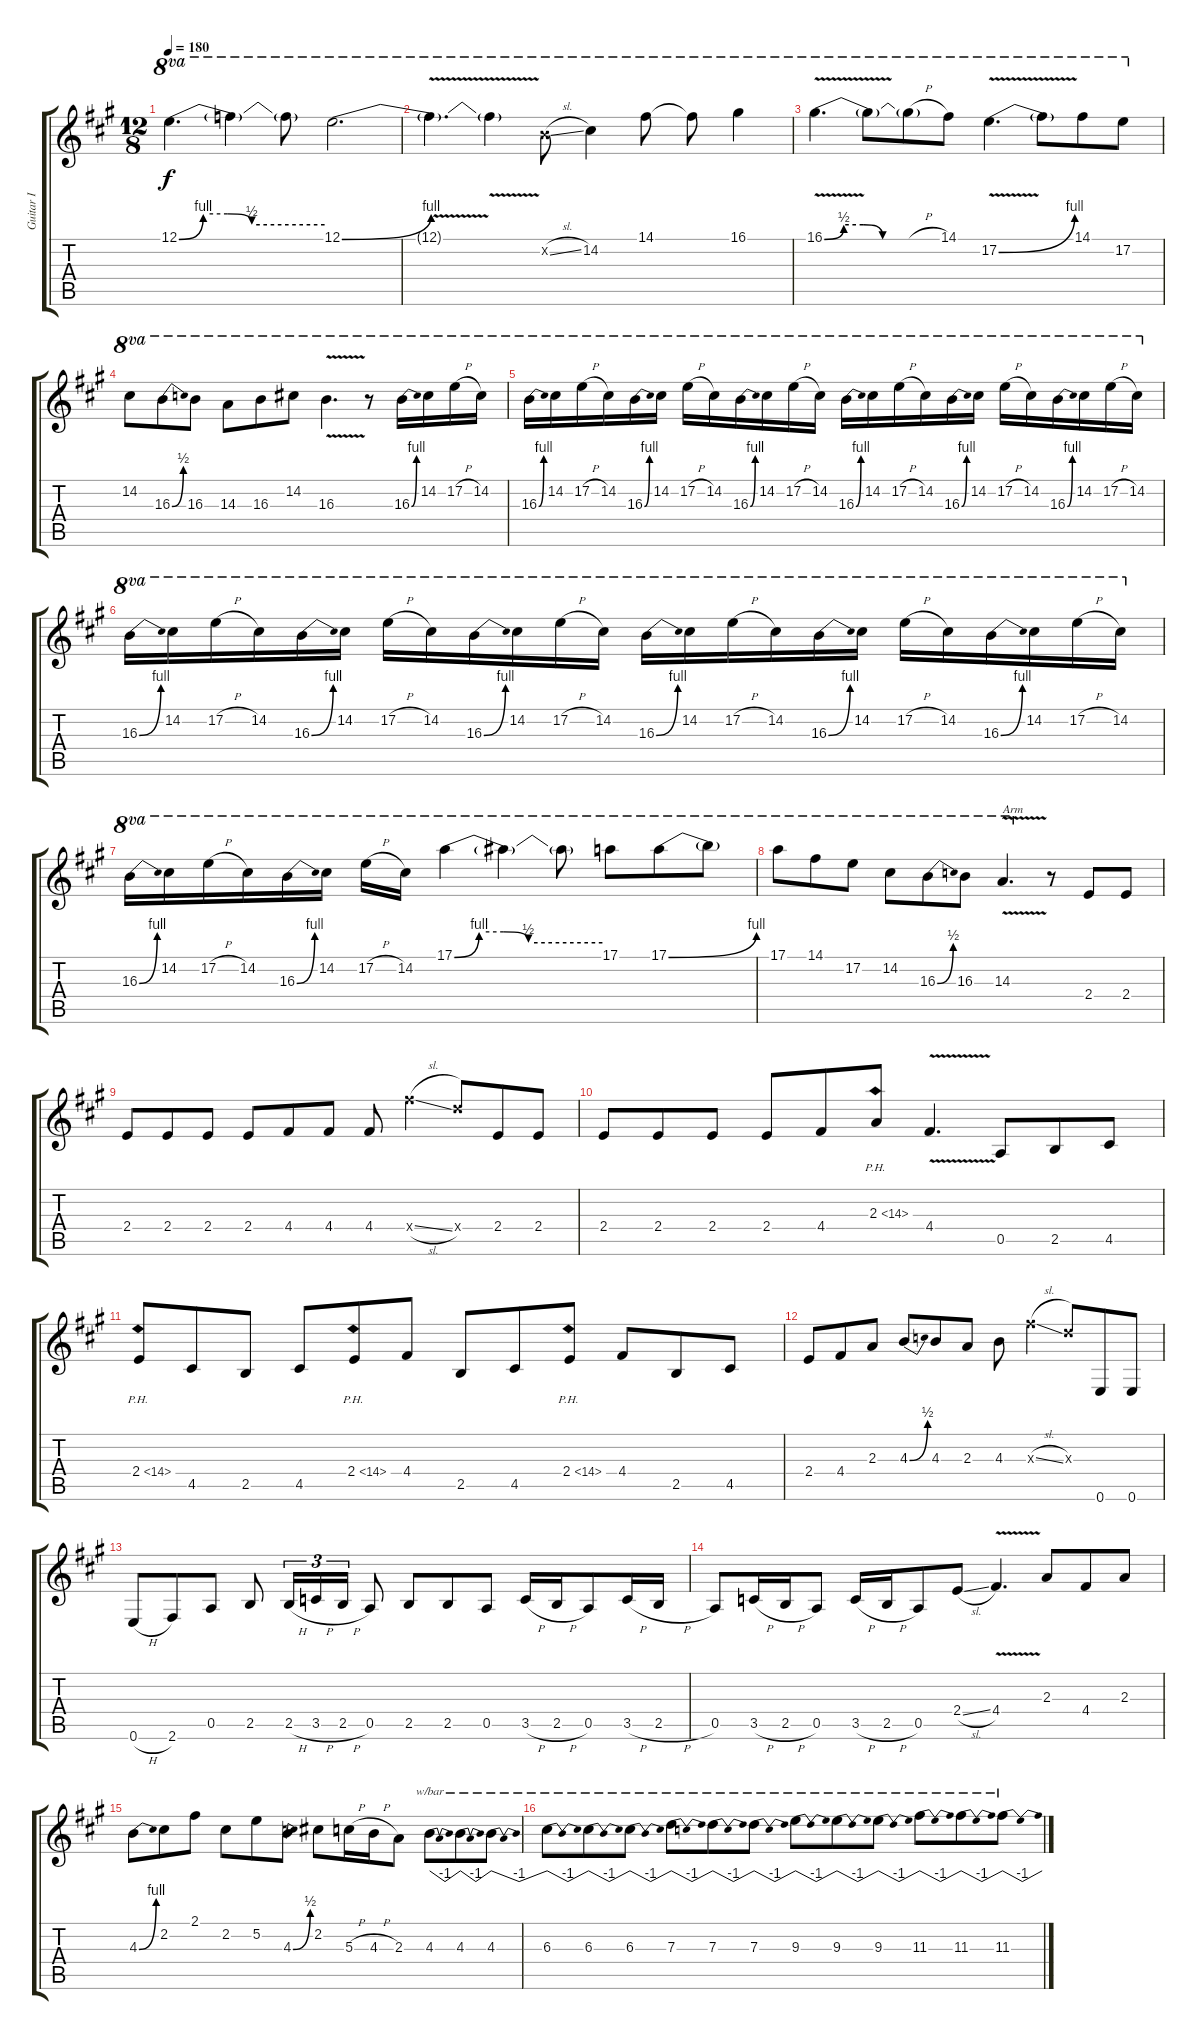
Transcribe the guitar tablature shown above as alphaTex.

\track ("Guitar I" "Guitar I") {instrument distortionguitar}
\staff {score tabs}
\tuning (E4 B3 G3 D3 A2 E2) {hide}
\ts (12 8)
\tempo 180
\clef g2
\ks a
12.1{be (custom 0 0 10 4 20 4 30 2 60 2)}.4{d ot 8va dy f} 12.1{t}.4{ot 8va} 12.1{t}.8{ot 8va} 12.1{be (bend 0 0 60 4)}.2{d ot 8va} |
12.1{v t}.4{d ot 8va} 12.1{t}.4{ot 8va} 12.2{sl x}.8{ot 8va} 14.2.4{ot 8va} 14.1.8{ot 8va} 14.1{t}.8{ot 8va} 16.1.4{ot 8va} |
16.1{be (custom 0 0 10 2 20 2 30 0 60 0) v}.4{d ot 8va} 16.1{t}.8{ot 8va} 16.1{h t}.8{ot 8va} 14.1.8{ot 8va} 17.2{be (bend 0 0 60 4) v}.4{d ot 8va} 17.2{t}.8{ot 8va} 14.1.8{ot 8va} 17.2.8{ot 8va} |
14.2.8{ot 8va} 16.3{be (bend 0 0 60 2)}.8{ot 8va} 16.3.8{ot 8va} 14.3.8{ot 8va} 16.3.8{ot 8va} 14.2.8{ot 8va} 16.3{v}.4{d ot 8va} r.8{ot 8va} 16.3{be (bend 0 0 60 4)}.16{ot 8va} 14.2.16{ot 8va} 17.2{h}.16{ot 8va} 14.2.16{ot 8va} |
16.3{be (bend 0 0 60 4)}.16{ot 8va} 14.2.16{ot 8va} 17.2{h}.16{ot 8va} 14.2.16{ot 8va} 16.3{be (bend 0 0 60 4)}.16{ot 8va} 14.2.16{ot 8va} 17.2{h}.16{ot 8va} 14.2.16{ot 8va} 16.3{be (bend 0 0 60 4)}.16{ot 8va} 14.2.16{ot 8va} 17.2{h}.16{ot 8va} 14.2.16{ot 8va} 16.3{be (bend 0 0 60 4)}.16{ot 8va} 14.2.16{ot 8va} 17.2{h}.16{ot 8va} 14.2.16{ot 8va} 16.3{be (bend 0 0 60 4)}.16{ot 8va} 14.2.16{ot 8va} 17.2{h}.16{ot 8va} 14.2.16{ot 8va} 16.3{be (bend 0 0 60 4)}.16{ot 8va} 14.2.16{ot 8va} 17.2{h}.16{ot 8va} 14.2.16{ot 8va} |
16.3{be (bend 0 0 60 4)}.16{ot 8va} 14.2.16{ot 8va} 17.2{h}.16{ot 8va} 14.2.16{ot 8va} 16.3{be (bend 0 0 60 4)}.16{ot 8va} 14.2.16{ot 8va} 17.2{h}.16{ot 8va} 14.2.16{ot 8va} 16.3{be (bend 0 0 60 4)}.16{ot 8va} 14.2.16{ot 8va} 17.2{h}.16{ot 8va} 14.2.16{ot 8va} 16.3{be (bend 0 0 60 4)}.16{ot 8va} 14.2.16{ot 8va} 17.2{h}.16{ot 8va} 14.2.16{ot 8va} 16.3{be (bend 0 0 60 4)}.16{ot 8va} 14.2.16{ot 8va} 17.2{h}.16{ot 8va} 14.2.16{ot 8va} 16.3{be (bend 0 0 60 4)}.16{ot 8va} 14.2.16{ot 8va} 17.2{h}.16{ot 8va} 14.2.16{ot 8va} |
16.3{be (bend 0 0 60 4)}.16{ot 8va} 14.2.16{ot 8va} 17.2{h}.16{ot 8va} 14.2.16{ot 8va} 16.3{be (bend 0 0 60 4)}.16{ot 8va} 14.2.16{ot 8va} 17.2{h}.16{ot 8va} 14.2.16{ot 8va} 17.1{be (custom 0 0 10 4 20 4 30 2 60 2)}.4{ot 8va} 17.1{t}.4{ot 8va} 17.1{t}.8{ot 8va} 17.1.8{ot 8va} 17.1{be (bend 0 0 60 4)}.8{ot 8va} 17.1{t}.8{ot 8va} |
17.1.8{ot 8va} 14.1.8{ot 8va} 17.2.8{ot 8va} 14.2.8{ot 8va} 16.3{be (bend 0 0 60 2)}.8{ot 8va} 16.3.8{ot 8va} 14.3{v}.4{d ot 8va txt "Arm"} r.8 2.4.8 2.4.8 |
2.4.8 2.4.8 2.4.8 2.4.8 4.4.8 4.4.8 4.4.8 16.4{sl x}.4 12.4{x}.8 2.4.8 2.4.8 |
2.4.8 2.4.8 2.4.8 2.4.8 4.4.8 2.3{ph 12}.8 4.4{v}.4{d} 0.5.8 2.5.8 4.5.8 |
2.4{ph 12}.8 4.5.8 2.5.8 4.5.8 2.4{ph 12}.8 4.4.8 2.5.8 4.5.8 2.4{ph 12}.8 4.4.8 2.5.8 4.5.8 |
2.4.8 4.4.8 2.3.8 4.3{be (bend 0 0 60 2)}.8 4.3.8 2.3.8 4.3.8 11.3{sl x}.4 7.3{x}.8 0.6.8 0.6.8 |
0.6{h}.8 2.6.8 0.5.8 2.5.8 2.5{h}.16{tu (3 2)} 3.5{h}.16{tu (3 2)} 2.5{h}.16{tu (3 2)} 0.5.8 2.5.8 2.5.8 0.5.8 3.5{h}.16 2.5{h}.16 0.5.8 3.5{h}.16 2.5{h}.16 |
0.5.8 3.5{h}.16 2.5{h}.16 0.5.8 3.5{h}.16 2.5{h}.16 0.5.8 2.4{sl}.8 4.4{v}.4{d} 2.3.8 4.4.8 2.3.8 |
4.3{be (bend 0 0 60 4)}.8 2.2.8 2.1.8 2.2.8 5.2.8 4.3{be (bend 0 0 60 2)}.8 2.2.8 5.3{h}.16 4.3{h}.16 2.3.8 4.3.8{tbe (dip default 0 0 30 -4 60 0)} 4.3.8{tbe (dip default 0 0 30 -4 60 0)} 4.3.8{tbe (dip default 0 0 30 -4 60 0)} |
6.3.8{tbe (dip default 0 0 30 -4 60 0)} 6.3.8{tbe (dip default 0 0 30 -4 60 0)} 6.3.8{tbe (dip default 0 0 30 -4 60 0)} 7.3.8{tbe (dip default 0 0 30 -4 60 0)} 7.3.8{tbe (dip default 0 0 30 -4 60 0)} 7.3.8{tbe (dip default 0 0 30 -4 60 0)} 9.3.8{tbe (dip default 0 0 30 -4 60 0)} 9.3.8{tbe (dip default 0 0 30 -4 60 0)} 9.3.8{tbe (dip default 0 0 30 -4 60 0)} 11.3.8{tbe (dip default 0 0 30 -4 60 0)} 11.3.8{tbe (dip default 0 0 30 -4 60 0)} 11.3.8{tbe (dip default 0 0 30 -4 60 0)}
